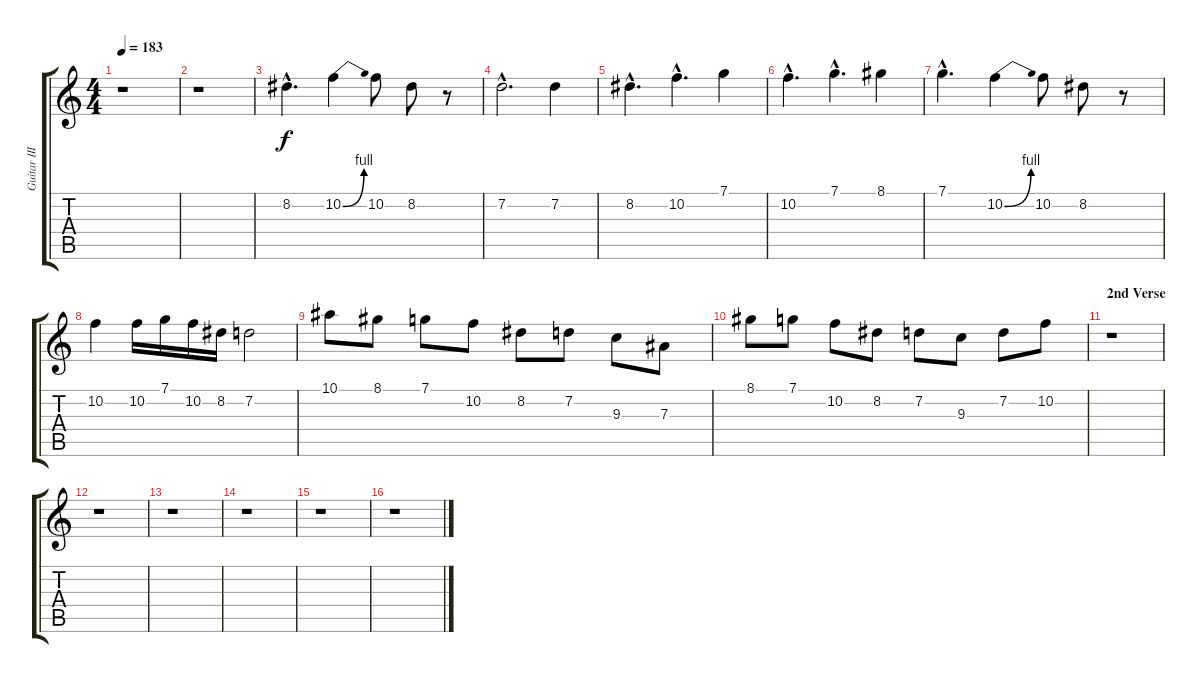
\track ("Guitar III" "Guitar III") {instrument distortionguitar}
\staff {score tabs}
\tuning (C4 G3 Eb3 Bb2 F2 C2) {hide}
\ts (4 4)
\tempo 183
\clef g2
\ks c
r.1{dy mf} |
r.1 |
8.2{hac}.4{d dy f} 10.2{be (bend 0 0 60 4)}.4 10.2.8 8.2.8 r.8 |
7.2{hac}.2{d} 7.2.4 |
8.2{hac}.4{d} 10.2{hac}.4{d} 7.1.4 |
10.2{hac}.4{d} 7.1{hac}.4{d} 8.1.4 |
7.1{hac}.4{d} 10.2{be (bend 0 0 60 4)}.4 10.2.8 8.2.8 r.8 |
10.2.4 10.2.16 7.1.16 10.2.16 8.2.16 7.2.2 |
10.1.8 8.1.8 7.1.8 10.2.8 8.2.8 7.2.8 9.3.8 7.3.8 |
8.1.8 7.1.8 10.2.8 8.2.8 7.2.8 9.3.8 7.2.8 10.2.8 |
\section ("" "2nd Verse")
r.1 |
r.1 |
r.1 |
r.1 |
r.1 |
r.1
